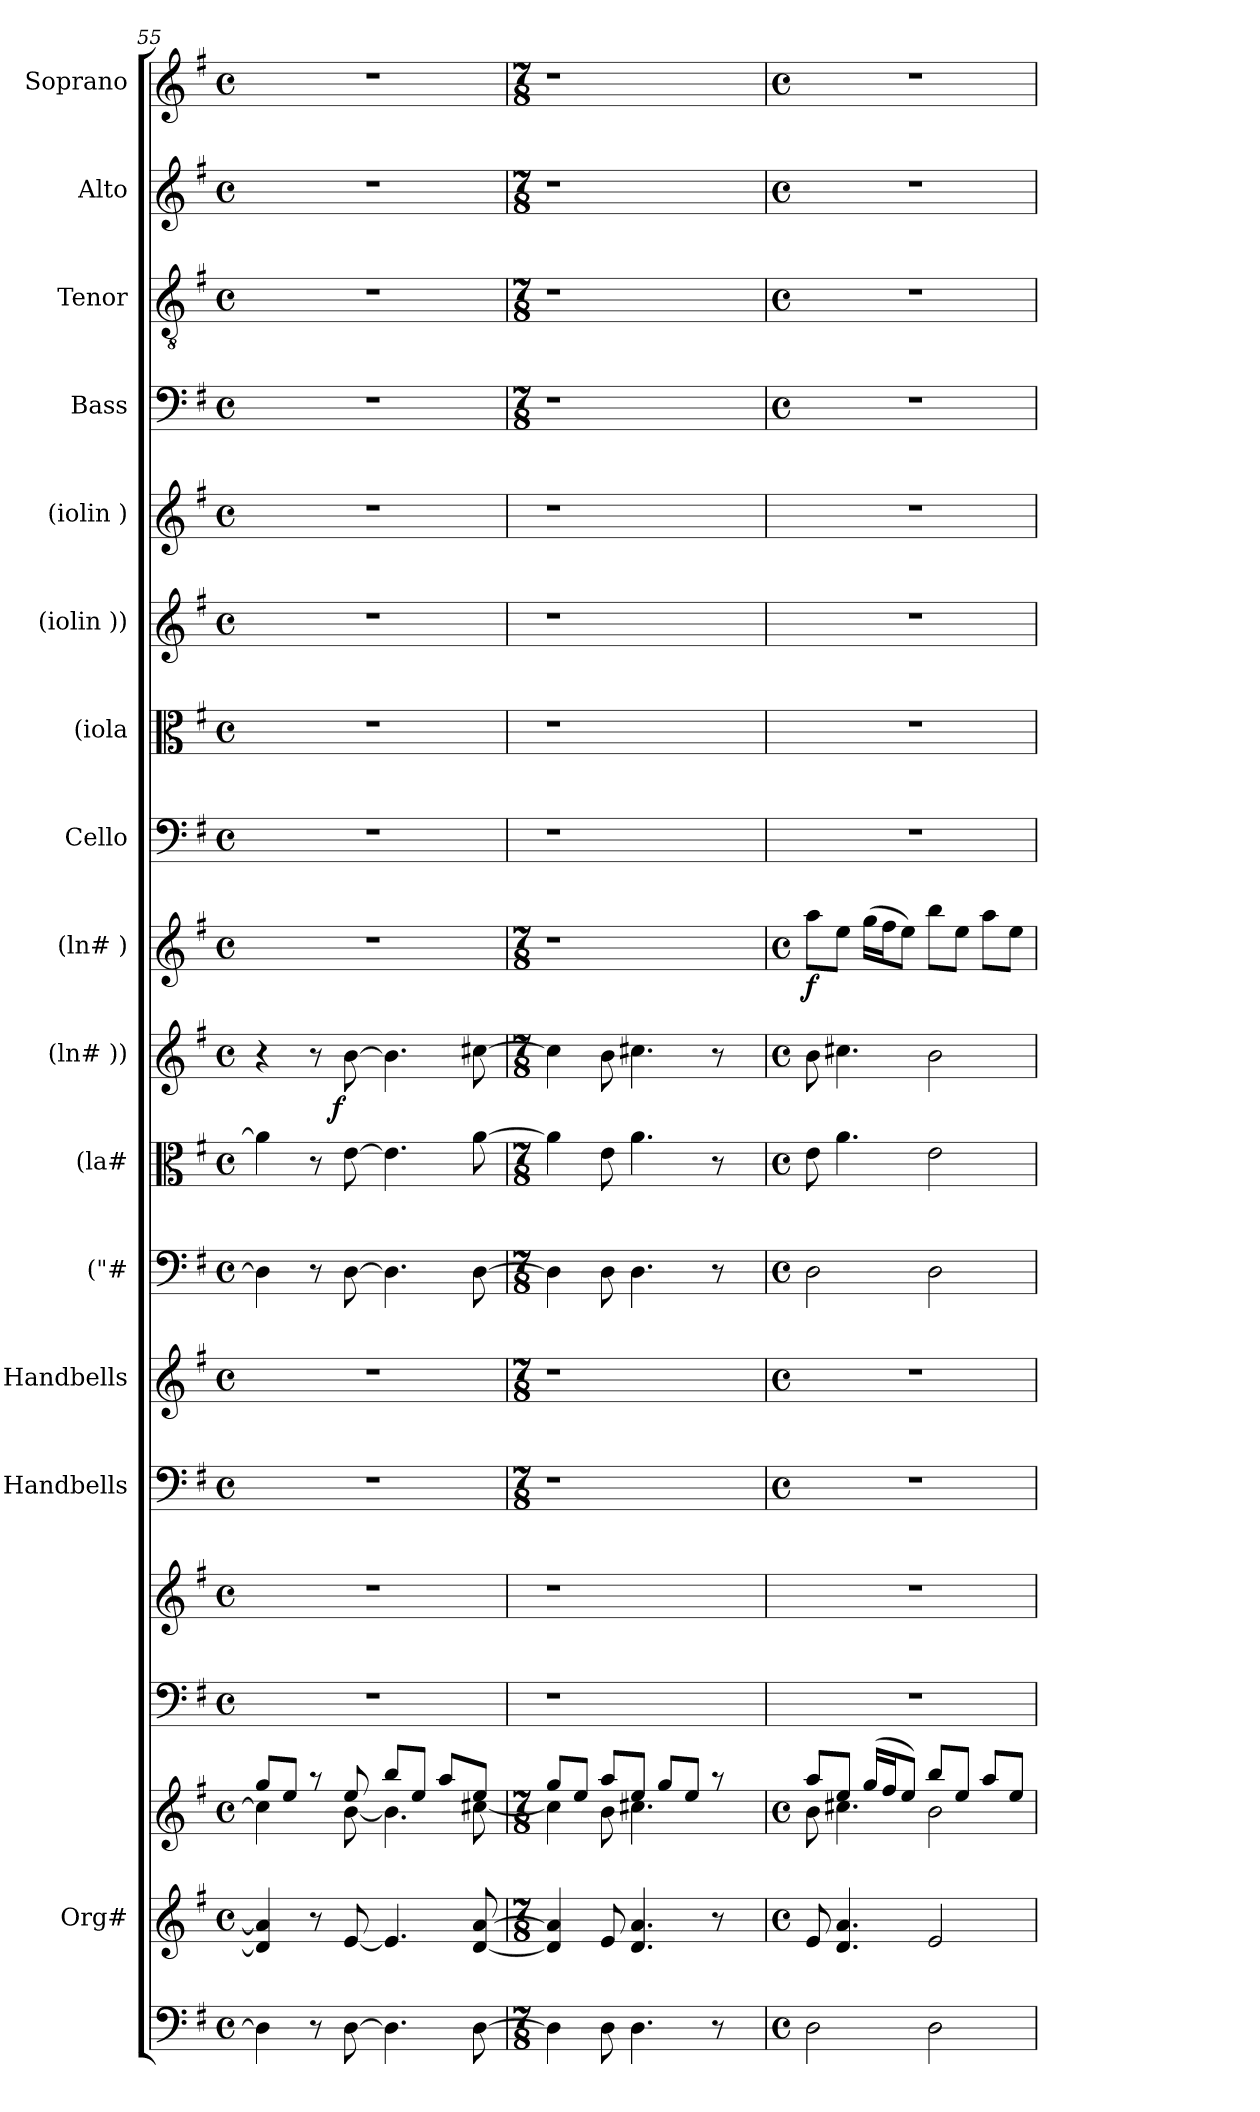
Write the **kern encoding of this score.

**kern	**kern	**kern	**kern	**kern	**kern	**kern	**kern	**kern	**kern	**dynam	**kern	**dynam	**kern	**kern	**kern	**kern	**kern	**kern	**kern	**kern
*part18	*part17	*part17	*part16	*part15	*part14	*part13	*part12	*part11	*part10	*part10	*part9	*part9	*part8	*part7	*part6	*part5	*part4	*part3	*part2	*part1
*staff19	*staff18	*staff17	*staff16	*staff15	*staff14	*staff13	*staff12	*staff11	*staff10	*staff10	*staff9	*staff9	*staff8	*staff7	*staff6	*staff5	*staff4	*staff3	*staff2	*staff1
*	*I"Org#	*	*	*	*I"Handbells	*I"Handbells	*I"("#	*I"(la#	*I"(ln# ))	*	*I"(ln# )	*	*I"Cello	*I"(iola	*I"(iolin ))	*I"(iolin )	*I"Bass	*I"Tenor	*I"Alto	*I"Soprano
*	*	*	*	*	*	*	*	*I'(la#	*I'(ln# ))	*	*I'(ln# )	*	*	*	*	*	*I'B	*I'T	*I'A	*I'S
*clefF4	*clefG2	*clefG2	*clefF4	*clefG2	*clefF4	*clefG2	*clefF4	*clefC3	*clefG2	*	*clefG2	*	*clefF4	*clefC3	*clefG2	*clefG2	*clefF4	*clefGv2	*clefG2	*clefG2
*k[f#]	*k[f#]	*k[f#]	*k[f#]	*k[f#]	*k[f#]	*k[f#]	*k[f#]	*k[f#]	*k[f#]	*	*k[f#]	*	*k[f#]	*k[f#]	*k[f#]	*k[f#]	*k[f#]	*k[f#]	*k[f#]	*k[f#]
*G:	*G:	*G:	*G:	*G:	*G:	*G:	*G:	*G:	*G:	*	*G:	*	*G:	*G:	*G:	*G:	*G:	*G:	*G:	*G:
*M4/4	*M4/4	*M4/4	*M4/4	*M4/4	*M4/4	*M4/4	*M4/4	*M4/4	*M4/4	*	*M4/4	*	*M4/4	*M4/4	*M4/4	*M4/4	*M4/4	*M4/4	*M4/4	*M4/4
*met(c)	*met(c)	*met(c)	*met(c)	*met(c)	*met(c)	*met(c)	*met(c)	*met(c)	*met(c)	*	*met(c)	*	*met(c)	*met(c)	*met(c)	*met(c)	*met(c)	*met(c)	*met(c)	*met(c)
=55	=55	=55	=55	=55	=55	=55	=55	=55	=55	=55	=55	=55	=55	=55	=55	=55	=55	=55	=55	=55
*	*	*^	*	*	*	*	*	*	*^	*	*	*	*	*	*	*	*	*	*	*
4D\]	4d/] 4a/]	8gg/L	4cc#\]	1r	1r	1r	1r	4D\]	4a\]	4r	4ryy	.	1r	.	1r	1r	1r	1r	1r	1r	1r	1r
.	.	8ee/J	.	.	.	.	.	.	.	.	.	.	.	.	.	.	.	.	.	.	.	.
8r	8r	8raa	8ryy	.	.	.	.	8r	8r	8r	16.ryy	.	.	.	.	.	.	.	.	.	.	.
!	!	!	!	!	!	!	!	!	!	!	!	!LO:DY:b	!	!	!	!	!	!	!	!	!	!
.	.	.	.	.	.	.	.	.	.	.	2ryy	f	.	.	.	.	.	.	.	.	.	.
[>8D\	[<8e/	8ee/	[<8b\	.	.	.	.	[>8D\	[>8e\	[>8b\	.	.	.	.	.	.	.	.	.	.	.	.
4.D\]	4.e/]	8bb/L	4.b\]	.	.	.	.	4.D\]	4.e\]	4.b\]	.	.	.	.	.	.	.	.	.	.	.	.
.	.	8ee/J	.	.	.	.	.	.	.	.	.	.	.	.	.	.	.	.	.	.	.	.
.	.	8aa/L	.	.	.	.	.	.	.	.	.	.	.	.	.	.	.	.	.	.	.	.
.	.	.	.	.	.	.	.	.	.	.	8ryy	.	.	.	.	.	.	.	.	.	.	.
[>8D\	[<8d/ [>8a/	8ee/J	[<8cc#X\	.	.	.	.	[>8D\	[>8a\	[>8cc#X\	.	.	.	.	.	.	.	.	.	.	.	.
.	.	.	.	.	.	.	.	.	.	.	32ryy	.	.	.	.	.	.	.	.	.	.	.
*	*	*	*	*	*	*	*	*	*	*v	*v	*	*	*	*	*	*	*	*	*	*	*
=56	=56	=56	=56	=56	=56	=56	=56	=56	=56	=56	=56	=56	=56	=56	=56	=56	=56	=56	=56	=56	=56
*M7/8	*M7/8	*M7/8	*	*	*	*M7/8	*M7/8	*M7/8	*M7/8	*M7/8	*	*M7/8	*	*	*	*	*	*M7/8	*M7/8	*M7/8	*M7/8
*	*	*	*	*	*	*	*	*	*	*^	*	*	*	*	*	*	*	*	*	*	*
!	!	!	!	!	!	!LO:N:vis=1	!LO:N:vis=1	!	!	!	!	!	!LO:N:vis=1	!	!	!	!	!	!LO:N:vis=1	!LO:N:vis=1	!LO:N:vis=1	!LO:N:vis=1
*	*	*	*	*	*	*	*	*	*	*v	*v	*	*	*	*	*	*	*	*	*	*	*
4D\]	4d/] 4a/]	8gg/L	4cc#\]	1r	1r	2..r	2..r	4D\]	4a\]	4cc#\]	.	2..r	.	1r	1r	1r	1r	2..r	2..r	2..r	2..r
.	.	8ee/J	.	.	.	.	.	.	.	.	.	.	.	.	.	.	.	.	.	.	.
8D\	8e/	8aa/L	8b\	.	.	.	.	8D\	8e\	8b\	.	.	.	.	.	.	.	.	.	.	.
4.D\	4.d/ 4.a/	8ee/J	4.cc#X\	.	.	.	.	4.D\	4.a\	4.cc#X\	.	.	.	.	.	.	.	.	.	.	.
.	.	8gg/L	.	.	.	.	.	.	.	.	.	.	.	.	.	.	.	.	.	.	.
.	.	8ee/J	.	.	.	.	.	.	.	.	.	.	.	.	.	.	.	.	.	.	.
8r	8r	8raa	8ryy	.	.	.	.	8r	8r	8r	.	.	.	.	.	.	.	.	.	.	.
8ryy	8ryy	8ryy	8ryy	.	.	8ryy	8ryy	8ryy	8ryy	8ryy	.	8ryy	.	.	.	.	.	8ryy	8ryy	8ryy	8ryy
=57	=57	=57	=57	=57	=57	=57	=57	=57	=57	=57	=57	=57	=57	=57	=57	=57	=57	=57	=57	=57	=57
*M4/4	*M4/4	*M4/4	*	*	*	*M4/4	*M4/4	*M4/4	*M4/4	*M4/4	*	*M4/4	*	*	*	*	*	*M4/4	*M4/4	*M4/4	*M4/4
*met(c)	*met(c)	*met(c)	*	*	*	*met(c)	*met(c)	*met(c)	*met(c)	*met(c)	*	*met(c)	*	*	*	*	*	*met(c)	*met(c)	*met(c)	*met(c)
!	!	!	!	!	!	!	!	!	!	!	!	!	!LO:DY:b	!	!	!	!	!	!	!	!
2D\	8e/	8aa/L	8b\	1r	1r	1r	1r	2D\	8e\	8b\	.	8aa\L	f	1r	1r	1r	1r	1r	1r	1r	1r
.	4.d/ 4.a/	8ee/J	4.cc#X\	.	.	.	.	.	4.a\	4.cc#X\	.	8ee\J	.	.	.	.	.	.	.	.	.
.	.	(>16gg/LL	.	.	.	.	.	.	.	.	.	(>16gg\LL	.	.	.	.	.	.	.	.	.
.	.	16ff#/J	.	.	.	.	.	.	.	.	.	16ff#\J	.	.	.	.	.	.	.	.	.
.	.	8ee/J)	.	.	.	.	.	.	.	.	.	8ee\J)	.	.	.	.	.	.	.	.	.
2D\	2e/	8bb/L	2b\	.	.	.	.	2D\	2e\	2b\	.	8bb\L	.	.	.	.	.	.	.	.	.
.	.	8ee/J	.	.	.	.	.	.	.	.	.	8ee\J	.	.	.	.	.	.	.	.	.
.	.	8aa/L	.	.	.	.	.	.	.	.	.	8aa\L	.	.	.	.	.	.	.	.	.
.	.	8ee/J	.	.	.	.	.	.	.	.	.	8ee\J	.	.	.	.	.	.	.	.	.
*	*	*v	*v	*	*	*	*	*	*	*	*	*	*	*	*	*	*	*	*	*	*
=	=	=	=	=	=	=	=	=	=	=	=	=	=	=	=	=	=	=	=	=
*-	*-	*-	*-	*-	*-	*-	*-	*-	*-	*-	*-	*-	*-	*-	*-	*-	*-	*-	*-	*-
